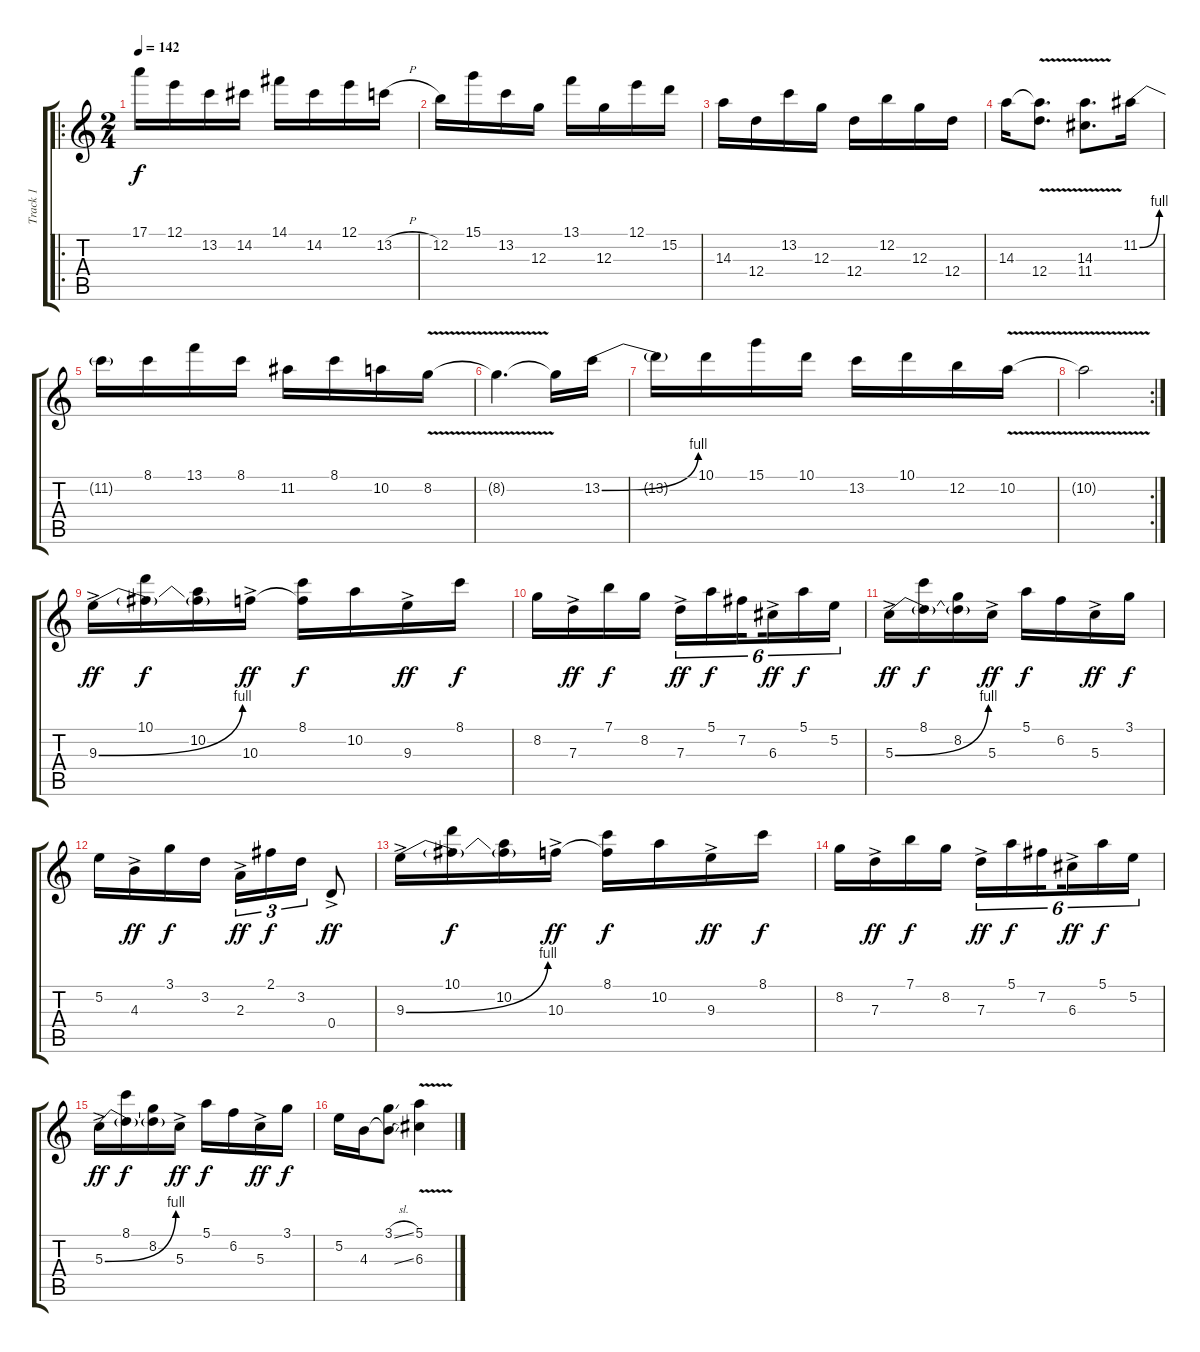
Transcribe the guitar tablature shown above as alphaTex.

\track ("Track 1" "Track 1") {instrument electricguitarclean}
\staff {score tabs}
\tuning (E4 B3 G3 D3 A2 E2) {hide}
\ro
\ts (2 4)
\tempo 142
\clef g2
\ks c
17.1.16{dy f} 12.1.16 13.2.16 14.2.16 14.1.16 14.2.16 12.1.16 13.2{h}.16 |
12.2.16 15.1.16 13.2.16 12.3.16 13.1.16 12.3.16 12.1.16 15.2.16 |
14.3.16 12.4.16 13.2.16 12.3.16 12.4.16 12.2.16 12.3.16 12.4.16 |
14.3.16 (14.3{v t} 12.4{v}).8{d} (14.3{v} 11.4).8{d} 11.2{be (bend 0 0 60 4)}.16 |
11.2{t}.16 8.1.16 13.1.16 8.1.16 11.2.16 8.1.16 10.2.16 8.2{v}.16 |
8.2{t}.4{d} 8.2{t}.16 13.2{be (bend 0 0 60 4)}.16 |
13.2{t}.16 10.1.16 15.1.16 10.1.16 13.2.16 10.1.16 12.2.16 10.2{v}.16 |
\rc 2
10.2{t}.2 |
9.3{be (bend 0 0 60 4) ac}.16{dy ff} (10.1 9.3{t}).16{dy f} (10.2 9.3{t}).16 10.3{ac}.16{dy ff} (8.1 10.3{t}).16{dy f} 10.2.16 9.3{ac}.16{dy ff} 8.1.16{dy f} |
8.2.16 7.3{ac}.16{dy ff} 7.1.16{dy f} 8.2.16 7.3{ac}.16{tu (6 4) dy ff} 5.1.16{tu (6 4) dy f} 7.2.16{tu (6 4) beam splitsecondary} 6.3{ac}.16{tu (6 4) dy ff} 5.1.16{tu (6 4) dy f} 5.2.16{tu (6 4)} |
5.3{be (bend 0 0 60 4) ac}.16{dy ff} (8.1 5.3{t}).16{dy f} (8.2 5.3{t}).16 5.3{ac}.16{dy ff} 5.1.16{dy f} 6.2.16 5.3{ac}.16{dy ff} 3.1.16{dy f} |
5.2.16 4.3{ac}.16{dy ff} 3.1.16{dy f} 3.2.16 2.3{ac}.16{tu (3 2) dy ff} 2.1.16{tu (3 2) dy f} 3.2.16{tu (3 2)} 0.4{ac}.8{dy ff} |
9.3{be (bend 0 0 60 4) ac}.16 (10.1 9.3{t}).16{dy f} (10.2 9.3{t}).16 10.3{ac}.16{dy ff} (8.1 10.3{t}).16{dy f} 10.2.16 9.3{ac}.16{dy ff} 8.1.16{dy f} |
8.2.16 7.3{ac}.16{dy ff} 7.1.16{dy f} 8.2.16 7.3{ac}.16{tu (6 4) dy ff} 5.1.16{tu (6 4) dy f} 7.2.16{tu (6 4) beam splitsecondary} 6.3{ac}.16{tu (6 4) dy ff} 5.1.16{tu (6 4) dy f} 5.2.16{tu (6 4)} |
5.3{be (bend 0 0 60 4) ac}.16{dy ff} (8.1 5.3{t}).16{dy f} (8.2 5.3{t}).16 5.3{ac}.16{dy ff} 5.1.16{dy f} 6.2.16 5.3{ac}.16{dy ff} 3.1.16{dy f} |
5.2.16 4.3.16 (3.1{sl} 4.3{sl t}).8 (5.1 6.3{v}).4
